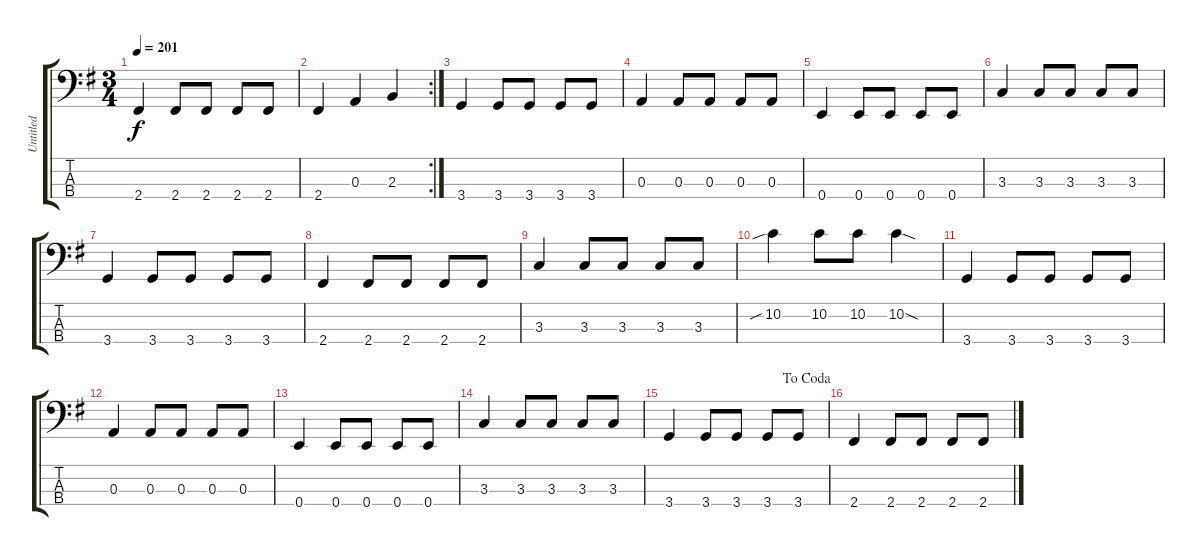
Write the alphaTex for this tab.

\track ("Untitled" "Untitled") {instrument electricbassfinger}
\staff {score tabs}
\tuning (G2 D2 A1 E1) {hide}
\ts (3 4)
\tempo 201
\clef f4
\ks g
2.4.4{dy f} 2.4.8 2.4.8 2.4.8 2.4.8 |
\rc 2
2.4.4 0.3.4 2.3.4 |
3.4.4 3.4.8 3.4.8 3.4.8 3.4.8 |
0.3.4 0.3.8 0.3.8 0.3.8 0.3.8 |
0.4.4 0.4.8 0.4.8 0.4.8 0.4.8 |
3.3.4 3.3.8 3.3.8 3.3.8 3.3.8 |
3.4.4 3.4.8 3.4.8 3.4.8 3.4.8 |
2.4.4 2.4.8 2.4.8 2.4.8 2.4.8 |
3.3.4 3.3.8 3.3.8 3.3.8 3.3.8 |
10.2{sib}.4 10.2.8 10.2.8 10.2{sod}.4 |
3.4.4 3.4.8 3.4.8 3.4.8 3.4.8 |
0.3.4 0.3.8 0.3.8 0.3.8 0.3.8 |
0.4.4 0.4.8 0.4.8 0.4.8 0.4.8 |
3.3.4 3.3.8 3.3.8 3.3.8 3.3.8 |
\jump dacoda
3.4.4 3.4.8 3.4.8 3.4.8 3.4.8 |
2.4.4 2.4.8 2.4.8 2.4.8 2.4.8
